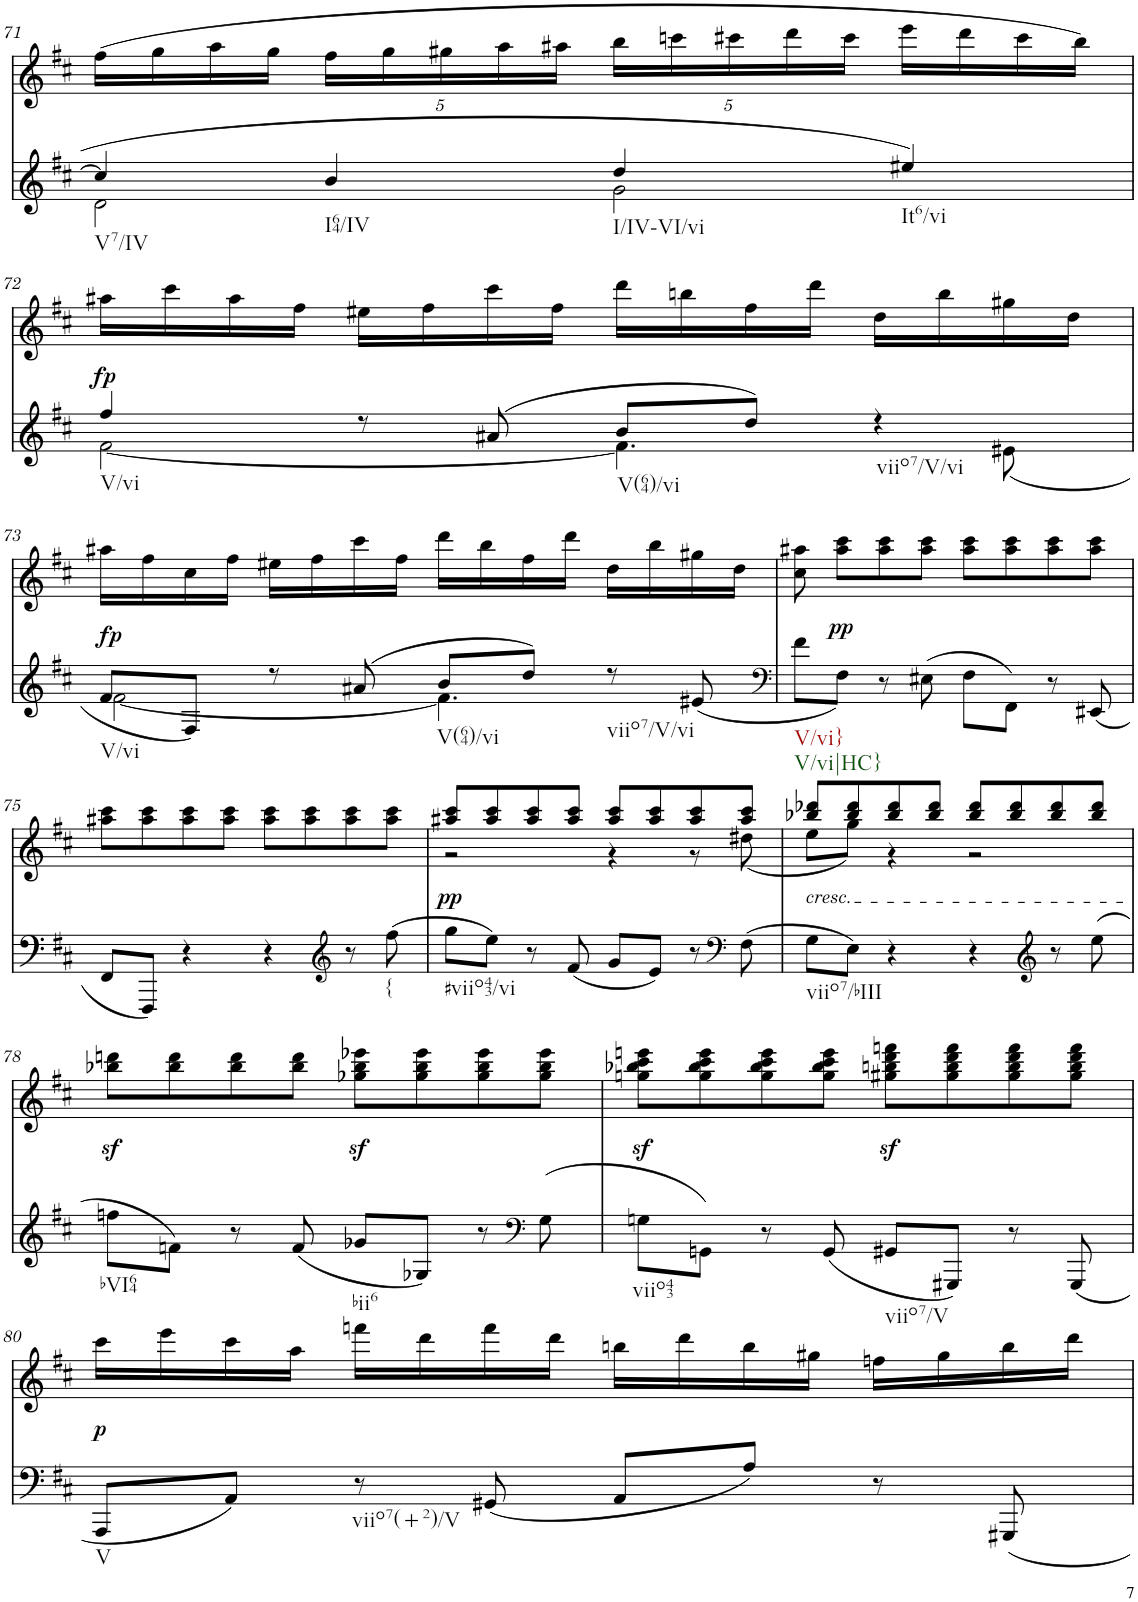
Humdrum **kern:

**kern	**dynam	**kern	**text	**dynam
*part2	*part2	*part1	*part1	*part1
*staff2	*staff2	*staff1	*staff1	*staff1
*I"Piano	*	*I"Piano	*	*
*I'Pno	*	*I'Pno	*	*
!!LO:PB:g=z
*clefG2	*	*clefG2	*	*
*k[f#c#]	*	*k[f#c#]	*	*
*M4/4	*	*M4/4	*	*
=71	=71	=71	=71	=71
*^	*	*	*	*
!LO:TX:b:t=V7/IV	!	!	!	!	!
4cc/]	2d\	.	(16ff#\LL	.	.
.	.	.	16gg\	.	.
.	.	.	16aa\	.	.
.	.	.	16gg\JJ	.	.
*	*	*	*Xbrackettup	*	*
!LO:TX:b:t=I64/IV	!	!	!	!	!
4b/	.	.	20ff#\LL	.	.
.	.	.	20gg\	.	.
.	.	.	20gg#X\	.	.
.	.	.	20aa\	.	.
.	.	.	20aa#X\JJ	.	.
!LO:TX:b:t=I/IV-VI/vi	!	!	!	!	!
4dd/	2g\	.	20bb\LL	.	.
.	.	.	20cccn\	.	.
.	.	.	20ccc#X\	.	.
.	.	.	20ddd\	.	.
.	.	.	20ccc#\JJ	.	.
!LO:TX:b:t=It6/vi	!	!	!	!	!
4ee#X/	.	.	16eee\LL	.	.
.	.	.	16ddd\	.	.
.	.	.	16ccc#\	.	.
.	.	.	16bb\JJ)	.	.
!!LO:LB:g=z
=72	=72	=72	=72	=72	=72
!LO:TX:b:t=V/vi	!	!	!	!	!
!	!	!	!	!	!LO:DY:b
4ff#/	[2f#\	.	16aa#X\LL	.	fp
.	.	.	16ccc#\	.	.
.	.	.	16aa#\	.	.
.	.	.	16ff#\JJ	.	.
8r	.	.	16ee#X\LL	.	.
.	.	.	16ff#\	.	.
(8a#X/	.	.	16ccc#\	.	.
.	.	.	16ff#\JJ	.	.
!LO:TX:b:t=V(64)/vi	!	!	!	!	!
8b/L	4.f#\]	.	16ddd\LL	.	.
.	.	.	16bbn\	.	.
8dd/J)	.	.	16ff#\	.	.
.	.	.	16ddd\JJ	.	.
!LO:TX:b:t=viio7/V/vi	!	!	!	!	!
4r	.	.	16dd\LL	.	.
.	.	.	16bb\	.	.
.	(8e#X\	.	16gg#X\	.	.
.	.	.	16dd\JJ	.	.
!!LO:LB:g=z
=73	=73	=73	=73	=73	=73
!LO:TX:b:t=V/vi	!	!	!	!	!
!	!	!LO:DY:a	!	!	!
8f#/L	[2f#\	fp	16aa#X\LL	.	.
.	.	.	16ff#\	.	.
8F#/J)	.	.	16cc#\	.	.
.	.	.	16ff#\JJ	.	.
8r	.	.	16ee#X\LL	.	.
.	.	.	16ff#\	.	.
(8a#X/	.	.	16ccc#\	.	.
.	.	.	16ff#\JJ	.	.
!LO:TX:b:t=V(64)/vi	!	!	!	!	!
8b/L	4.f#\]	.	16ddd\LL	.	.
.	.	.	16bb\	.	.
8dd/J)	.	.	16ff#\	.	.
.	.	.	16ddd\JJ	.	.
!LO:TX:b:t=viio7/V/vi	!	!	!	!	!
8r	.	.	16dd\LL	.	.
.	.	.	16bb\	.	.
(<8e#X/	8ryy	.	16gg#X\	.	.
.	.	.	16dd\JJ	.	.
*v	*v	*	*	*	*
=74	=74	=74	=74	=74
*clefF4	*	*	*	*
!LO:TX:b:t=V/vi}	!	!	!	!
!LO:TX:b:t=V/vi|HC}	!	!	!	!
8f#\L	.	8cc#\ 8aa#X\	.	.
!	!	!	!	!LO:DY:b
8F#\J)	.	8aa#\ 8ccc#\L	.	pp
8r	.	8aa#\ 8ccc#\	.	.
!	!	!	!LO:LY:b	!
(8E#X\	.	8aa#\ 8ccc#\J	pp	.
8F#\L	.	8aa#\ 8ccc#\L	.	.
8FF#\J)	.	8aa#\ 8ccc#\	.	.
8r	.	8aa#\ 8ccc#\	.	.
(8EE#X/	.	8aa#\ 8ccc#\J	.	.
!!LO:LB:g=z
=75	=75	=75	=75	=75
8FF#/L	.	8aa#X\ 8ccc#\L	.	.
8FFF#/J)	.	8aa#\ 8ccc#\	.	.
4r	.	8aa#\ 8ccc#\	.	.
.	.	8aa#\ 8ccc#\J	.	.
4r	.	8aa#\ 8ccc#\L	.	.
.	.	8aa#\ 8ccc#\	.	.
*clefG2	*	*	*	*
8r	.	8aa#\ 8ccc#\	.	.
!LO:TX:b:t={	!	!	!	!
(8ff#\	.	8aa#\ 8ccc#\J	.	.
=76	=76	=76	=76	=76
*	*	*^	*	*
!LO:TX:b:t=#viio43/vi	!	!	!	!	!
!	!	!	!	!LO:LY:a	!LO:DY:b
8gg\L	.	8aa#X/ 8ccc#/L	2r	pp	pp
8ee\J)	.	8aa#/ 8ccc#/	.	.	.
8r	.	8aa#/ 8ccc#/	.	.	.
(8f#/	.	8aa#/ 8ccc#/J	.	.	.
8g/L	.	8aa#/ 8ccc#/L	4r	.	.
8e/J)	.	8aa#/ 8ccc#/	.	.	.
8r	.	8aa#/ 8ccc#/	8r	.	.
*clefF4	*	*	*	*	*
(8F#\	.	8aa#/ 8ccc#/J	(8dd#X\	.	.
=77	=77	=77	=77	=77	=77
!	!	!LO:TX:b:i:t=cresc.	!	!	!
!LO:TX:b:t=viio7/bIII	!	!	!	!	!
!	!	!	!	!LO:LY:b	!
8G\L	.	8bb-X/ 8ddd-X/L	8ee\L	<	.
8E\J)	.	8bb-/ 8ddd-/	8gg\J)	.	.
4r	.	8bb-/ 8ddd-/	4r	.	.
.	.	8bb-/ 8ddd-/J	.	.	.
4r	.	8bb-/ 8ddd-/L	2r	.	.
.	.	8bb-/ 8ddd-/	.	.	.
*clefG2	*	*	*	*	*
8r	.	8bb-/ 8ddd-/	.	.	.
(8ee\	.	8bb-/ 8ddd-/J	.	.	.
*	*	*v	*v	*	*
!!LO:LB:g=z
=78	=78	=78	=78	=78
!LO:TX:b:t=bVI64	!	!	!	!
8ffn\L	.	8bb-X\z< 8dddn\z<L	.	.
8fn\J)	.	8bb-\ 8ddd\	.	.
8r	.	8bb-\ 8ddd\	.	.
(8f/	.	8bb-\ 8ddd\J	.	.
!LO:TX:b:t=bii6	!	!	!	!
8g-X/L	.	8gg-X\z< 8bb-\z< 8eee-X\z<L	.	.
8G-X/J)	.	8gg-\ 8bb-\ 8eee-\	.	.
8r	.	8gg-\ 8bb-\ 8eee-\	.	.
*clefF4	*	*	*	*
(8G-\	.	8gg-\ 8bb-\ 8eee-\J	.	.
=79	=79	=79	=79	=79
!LO:TX:b:t=viio43	!	!	!	!
8Gn\L	.	8ggn\z< 8bb-X\z< 8ccc#\z< 8eeen\z<L	.	.
8GGn\J)	.	8gg\ 8bb-\ 8ccc#\ 8eee\	.	.
8r	.	8gg\ 8bb-\ 8ccc#\ 8eee\	.	.
(8GG/	.	8gg\ 8bb-\ 8ccc#\ 8eee\J	.	.
!LO:TX:b:t=viio7/V	!	!	!	!
8GG#X/L	.	8gg#X\z< 8bbn\z< 8ddd\z< 8fffn\z<L	.	.
8GGG#X/J)	.	8gg#\ 8bb\ 8ddd\ 8fff\	.	.
8r	.	8gg#\ 8bb\ 8ddd\ 8fff\	.	.
(8GGG#/	.	8gg#\ 8bb\ 8ddd\ 8fff\J	.	.
!!LO:LB:g=z
=80	=80	=80	=80	=80
!LO:TX:b:t=V	!	!	!	!
!	!	!	!	!LO:DY:b
8AAA/L	.	16ccc#\LL	.	p
.	.	16eee\	.	.
8AA/J)	.	16ccc#\	.	.
.	.	16aa\JJ	.	.
!LO:TX:b:t=viio7(+2)/V	!	!	!	!
8r	.	16fffn\LL	.	.
.	.	16ddd\	.	.
(8GG#X/	.	16fff\	.	.
.	.	16ddd\JJ	.	.
8AA/L	.	16bbn\LL	.	.
.	.	16ddd\	.	.
8A/J)	.	16bb\	.	.
.	.	16gg#X\JJ	.	.
8r	.	16ffn\LL	.	.
.	.	16gg#\	.	.
8GGG#X/	.	16bb\	.	.
.	.	16ddd\JJ	.	.
=	=	=	=	=
*-	*-	*-	*-	*-
